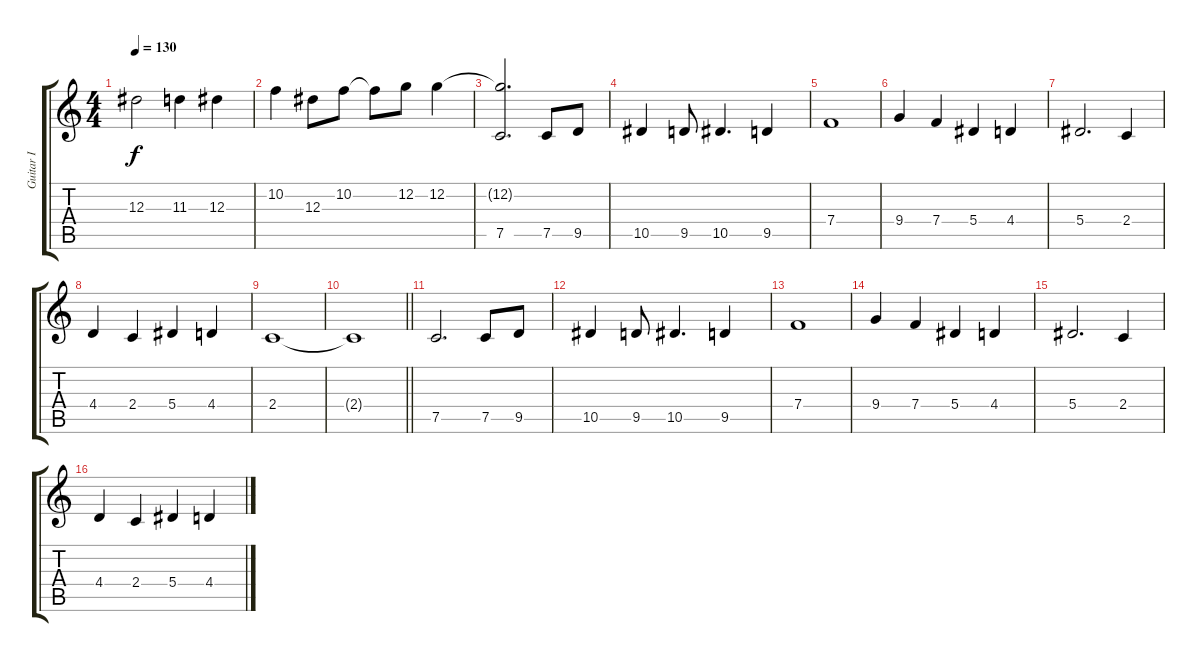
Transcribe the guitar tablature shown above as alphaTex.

\track ("Guitar I" "Guitar I") {instrument distortionguitar}
\staff {score tabs}
\tuning (C4 G3 Eb3 Bb2 F2 C2) {hide}
\ts (4 4)
\tempo 130
\clef g2
\ks c
12.3.2{dy f} 11.3.4 12.3.4 |
10.2.4 12.3.8 10.2.8 10.2{t}.8 12.2.8 12.2.4 |
(12.2{t} 7.5).2{d} 7.5.8 9.5.8 |
10.5.4 9.5.8 10.5.4{d} 9.5.4 |
7.4.1 |
9.4.4 7.4.4 5.4.4 4.4.4 |
5.4.2{d} 2.4.4 |
4.4.4 2.4.4 5.4.4 4.4.4 |
2.4.1 |
\barLineRight lightlight
2.4{t}.1 |
7.5.2{d} 7.5.8 9.5.8 |
10.5.4 9.5.8 10.5.4{d} 9.5.4 |
7.4.1 |
9.4.4 7.4.4 5.4.4 4.4.4 |
5.4.2{d} 2.4.4 |
4.4.4 2.4.4 5.4.4 4.4.4
